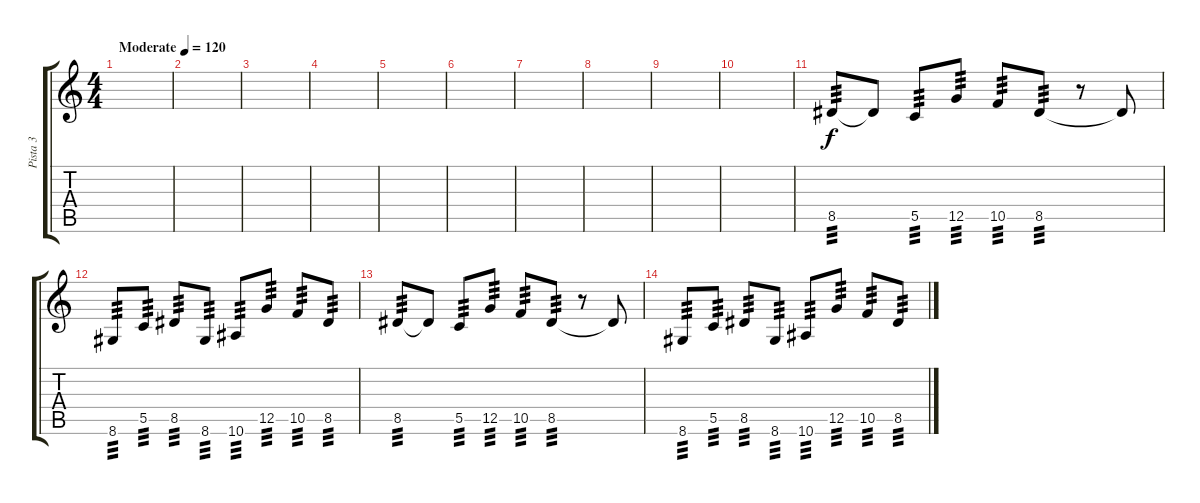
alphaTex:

\track ("Pista 3" "Pista 3") {instrument overdrivenguitar}
\staff {score tabs}
\tuning (D4 A3 F3 C3 G2 C2) {hide}
\ts (4 4)
\tempo (120 "Moderate")
\clef g2
\ks c
|
|
|
|
|
|
|
|
|
|
8.5.8{tp 3} 8.5{t}.8 5.5.8{tp 3} 12.5.8{tp 3} 10.5.8{tp 3} 8.5.8{tp 3} r.8 8.5{t}.8 |
8.6.8{tp 3} 5.5.8{tp 3} 8.5.8{tp 3} 8.6.8{tp 3} 10.6.8{tp 3} 12.5.8{tp 3} 10.5.8{tp 3} 8.5.8{tp 3} |
8.5.8{tp 3} 8.5{t}.8 5.5.8{tp 3} 12.5.8{tp 3} 10.5.8{tp 3} 8.5.8{tp 3} r.8 8.5{t}.8 |
8.6.8{tp 3} 5.5.8{tp 3} 8.5.8{tp 3} 8.6.8{tp 3} 10.6.8{tp 3} 12.5.8{tp 3} 10.5.8{tp 3} 8.5.8{tp 3}
